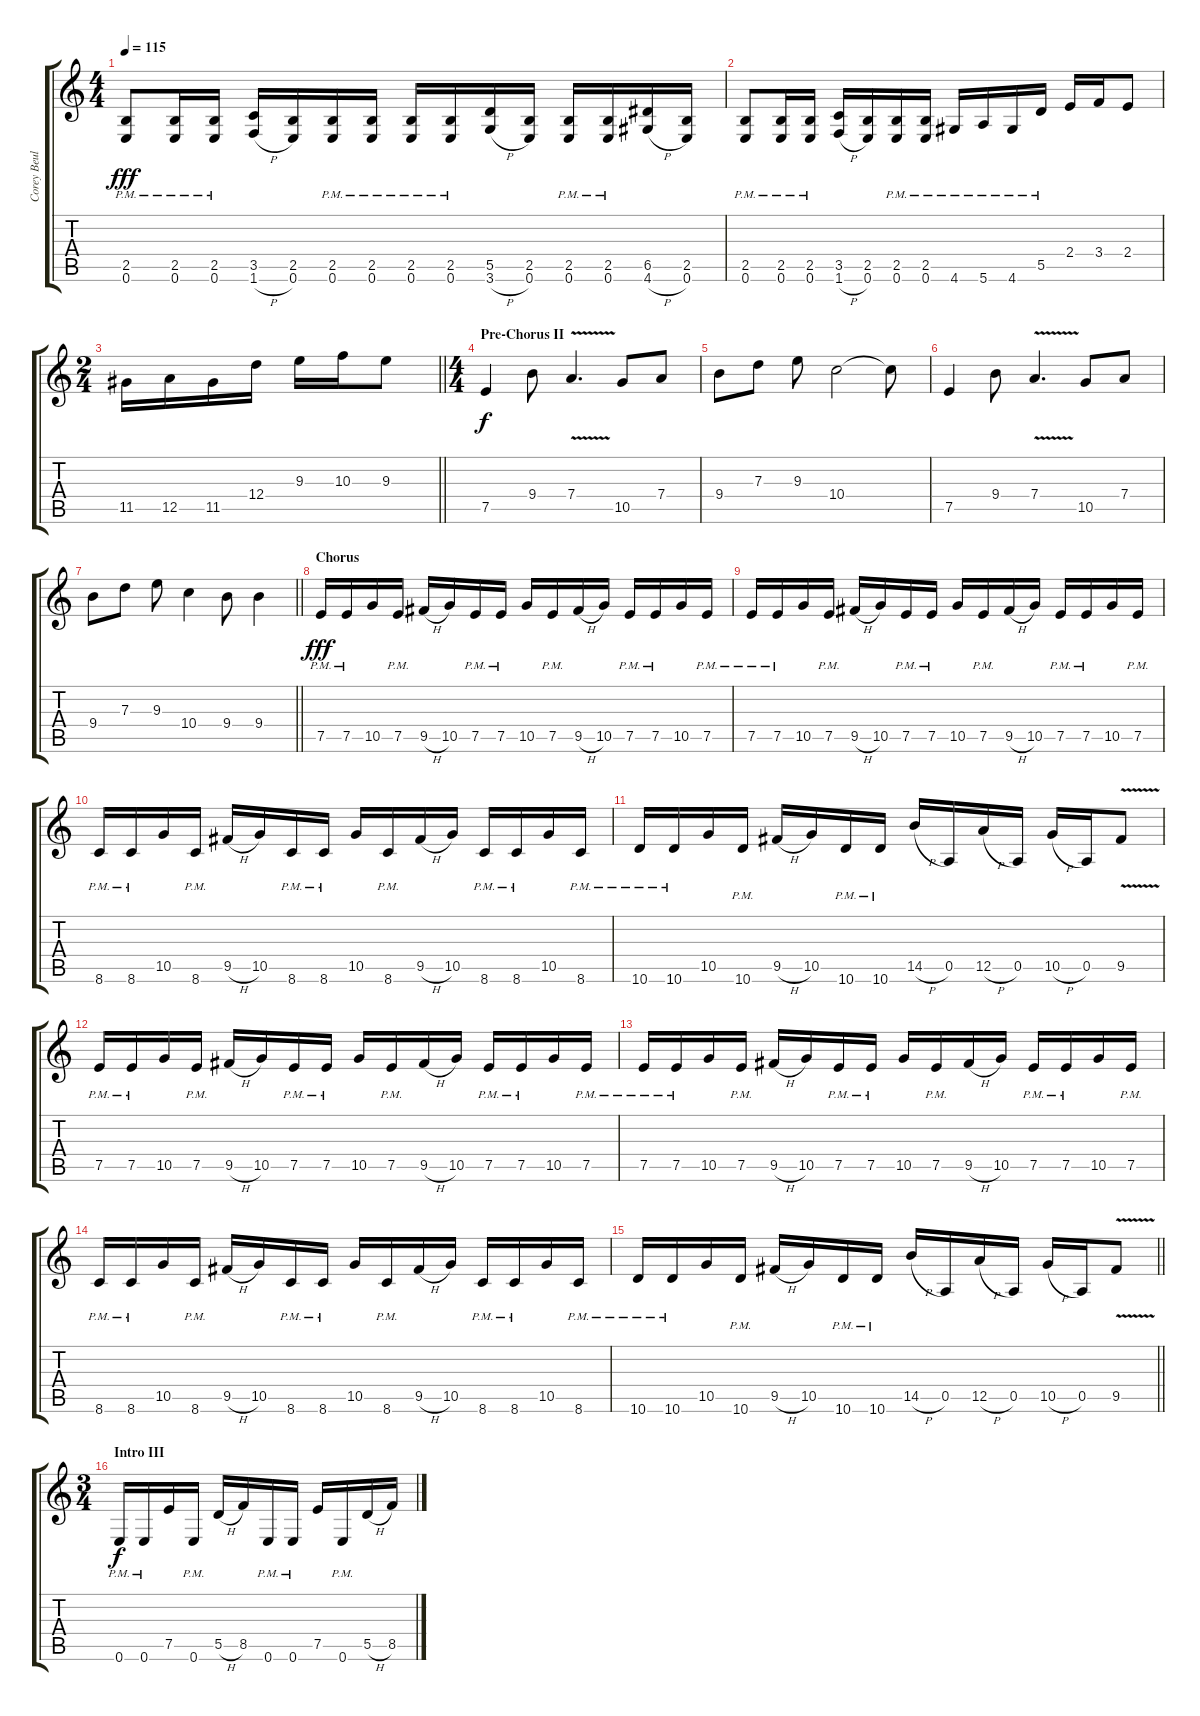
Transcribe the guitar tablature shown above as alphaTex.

\track ("Corey Beulieau" "Corey Beul") {instrument distortionguitar}
\staff {score tabs}
\tuning (E4 B3 G3 D3 A2 E2) {hide}
\ts (4 4)
\tempo 115
\clef g2
\ks c
(2.5{pm} 0.6{pm}).8{dy fff} (2.5{pm} 0.6{pm}).16 (2.5{pm} 0.6{pm}).16 (3.5 1.6{h}).16 (2.5 0.6).16 (2.5{pm} 0.6{pm}).16 (2.5{pm} 0.6{pm}).16 (2.5{pm} 0.6{pm}).16 (2.5{pm} 0.6{pm}).16 (5.5 3.6{h}).16 (2.5 0.6).16 (2.5{pm} 0.6{pm}).16 (2.5{pm} 0.6{pm}).16 (6.5 4.6{h}).16 (2.5 0.6).16 |
(2.5{pm} 0.6{pm}).8 (2.5{pm} 0.6{pm}).16 (2.5{pm} 0.6{pm}).16 (3.5 1.6{h}).16 (2.5 0.6).16 (2.5{pm} 0.6{pm}).16 (2.5{pm} 0.6{pm}).16 4.6{pm}.16 5.6{pm}.16 4.6{pm}.16 5.5{pm}.16 2.4.16 3.4.16 2.4.8 |
\ts (2 4)
\barLineRight lightlight
11.5.16 12.5.16 11.5.16 12.4.16 9.3.16 10.3.16 9.3.8 |
\ts (4 4)
\section ("" "Pre-Chorus II")
7.5.4{dy f} 9.4.8 7.4{v}.4{d} 10.5.8 7.4.8 |
9.4.8 7.3.8 9.3.8 10.4.2 10.4{t}.8 |
7.5.4 9.4.8 7.4{v}.4{d} 10.5.8 7.4.8 |
\barLineRight lightlight
9.4.8 7.3.8 9.3.8 10.4.4 9.4.8 9.4.4 |
\section ("" "Chorus")
7.5{pm}.16{dy fff} 7.5{pm}.16 10.5.16 7.5{pm}.16 9.5{h}.16 10.5.16 7.5{pm}.16 7.5{pm}.16 10.5.16 7.5{pm}.16 9.5{h}.16 10.5.16 7.5{pm}.16 7.5{pm}.16 10.5.16 7.5{pm}.16 |
7.5{pm}.16 7.5{pm}.16 10.5.16 7.5{pm}.16 9.5{h}.16 10.5.16 7.5{pm}.16 7.5{pm}.16 10.5.16 7.5{pm}.16 9.5{h}.16 10.5.16 7.5{pm}.16 7.5{pm}.16 10.5.16 7.5{pm}.16 |
8.6{pm}.16 8.6{pm}.16 10.5.16 8.6{pm}.16 9.5{h}.16 10.5.16 8.6{pm}.16 8.6{pm}.16 10.5.16 8.6{pm}.16 9.5{h}.16 10.5.16 8.6{pm}.16 8.6{pm}.16 10.5.16 8.6{pm}.16 |
10.6{pm}.16 10.6{pm}.16 10.5.16 10.6{pm}.16 9.5{h}.16 10.5.16 10.6{pm}.16 10.6{pm}.16 14.5{h}.16 0.5.16 12.5{h}.16 0.5.16 10.5{h}.16 0.5.16 9.5{v}.8 |
7.5{pm}.16 7.5{pm}.16 10.5.16 7.5{pm}.16 9.5{h}.16 10.5.16 7.5{pm}.16 7.5{pm}.16 10.5.16 7.5{pm}.16 9.5{h}.16 10.5.16 7.5{pm}.16 7.5{pm}.16 10.5.16 7.5{pm}.16 |
7.5{pm}.16 7.5{pm}.16 10.5.16 7.5{pm}.16 9.5{h}.16 10.5.16 7.5{pm}.16 7.5{pm}.16 10.5.16 7.5{pm}.16 9.5{h}.16 10.5.16 7.5{pm}.16 7.5{pm}.16 10.5.16 7.5{pm}.16 |
8.6{pm}.16 8.6{pm}.16 10.5.16 8.6{pm}.16 9.5{h}.16 10.5.16 8.6{pm}.16 8.6{pm}.16 10.5.16 8.6{pm}.16 9.5{h}.16 10.5.16 8.6{pm}.16 8.6{pm}.16 10.5.16 8.6{pm}.16 |
\barLineRight lightlight
10.6{pm}.16 10.6{pm}.16 10.5.16 10.6{pm}.16 9.5{h}.16 10.5.16 10.6{pm}.16 10.6{pm}.16 14.5{h}.16 0.5.16 12.5{h}.16 0.5.16 10.5{h}.16 0.5.16 9.5{v}.8 |
\ts (3 4)
\section ("" "Intro III")
0.6{pm}.16{dy f} 0.6{pm}.16 7.5.16 0.6{pm}.16 5.5{h}.16 8.5.16 0.6{pm}.16 0.6{pm}.16 7.5.16 0.6{pm}.16 5.5{h}.16 8.5.16
